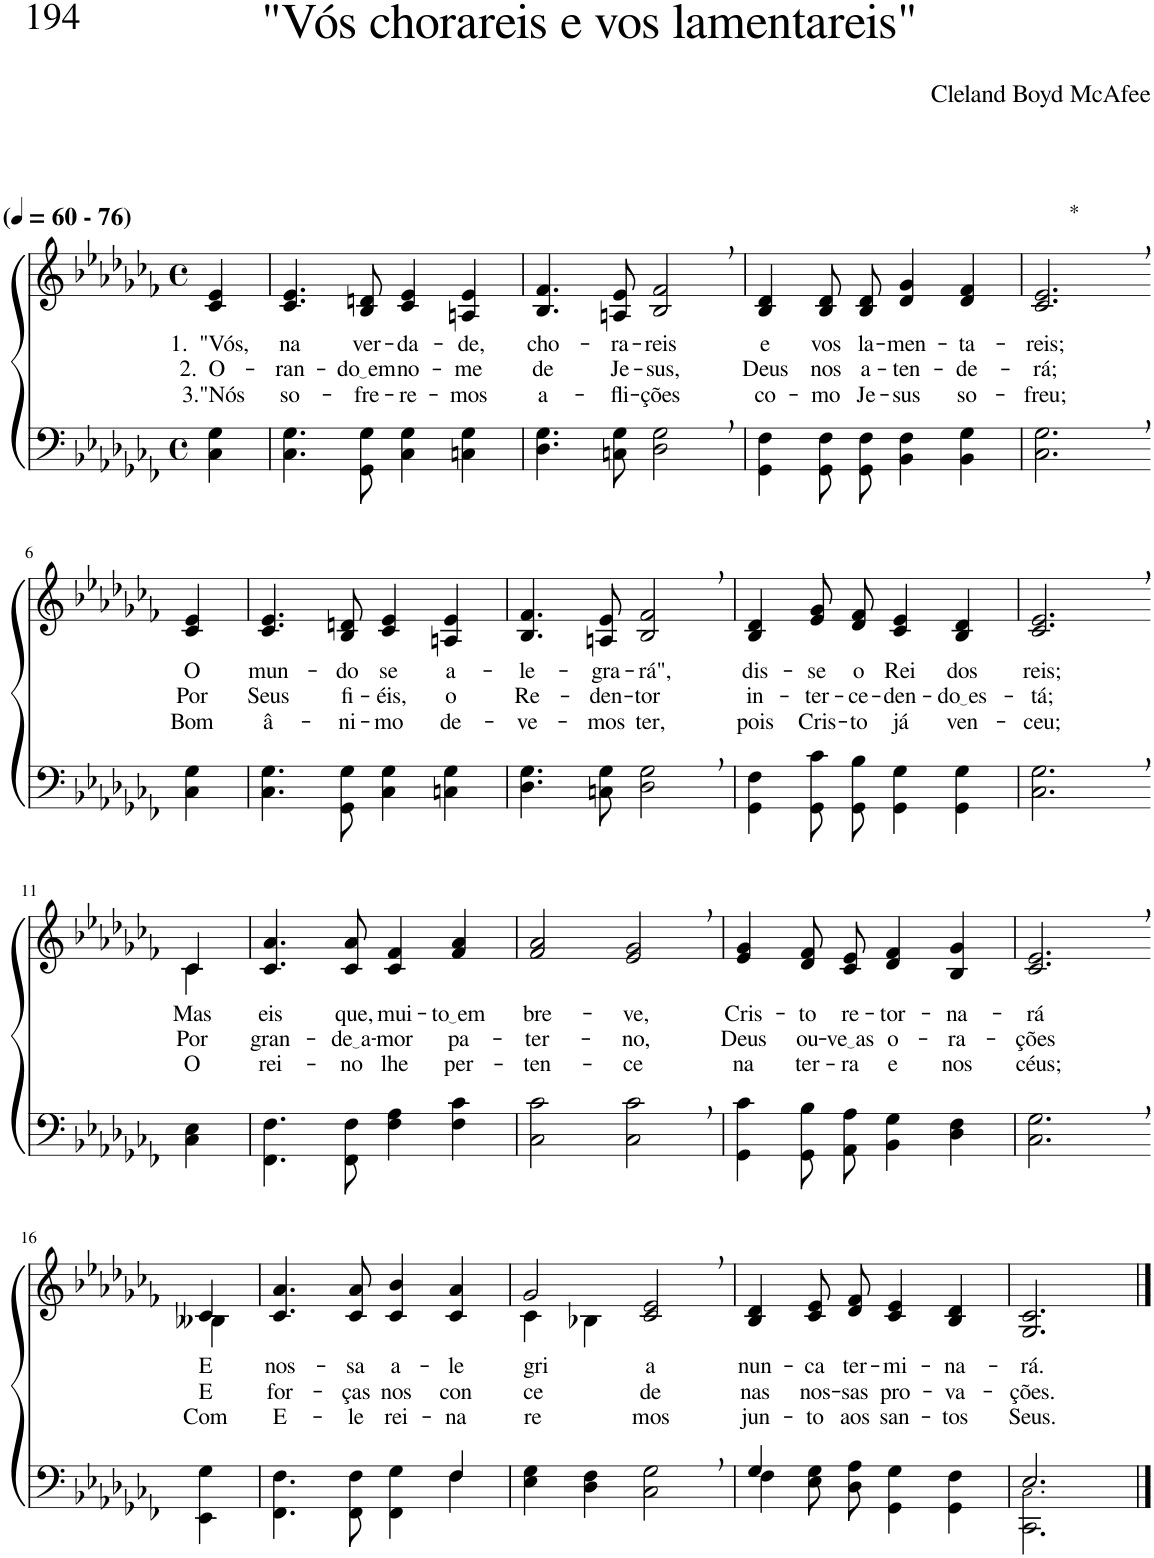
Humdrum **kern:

**kern	**kern	**text	**text	**text
*part2	*part1	*part1	*part1	*part1
*staff2	*staff1	*staff1	*staff1	*staff1
*I"Parte III e IV	*I"Parte I e II	*	*	*
*clefF4	*clefG2	*	*	*
*Trd-1c-2	*Trd-1c-2	*	*	*
*k[b-e-a-d-g-c-f-]	*k[b-e-a-d-g-c-f-]	*	*	*
*M4/4	*M4/4	*	*	*
*met(c)	*met(c)	*	*	*
*MM60	*MM60	*	*	*
=1	=1	=1	=1	=1
!	!LO:TX:a:B:t=(	!	!	!
!	!LO:TX:a:B:t=- 76)	!	!	!
!	!	!LO:LY:b	!LO:LY:b	!LO:LY:b
4C-\ 4G-\	4c-/ 4e-/	1. "Vós,	2. O-	3."Nós
=2	=2	=2	=2	=2
!	!	!LO:LY:b	!LO:LY:b	!LO:LY:b
4.C-\ 4.G-\	4.c-/ 4.e-/	na	-ran-	so-
!	!	!LO:LY:b	!LO:LY:b	!LO:LY:b
8GG-\ 8G-\	8B-/ 8dn/	ver-	do em	-fre-
!	!	!LO:LY:b	!LO:LY:b	!LO:LY:b
4C-\ 4G-\	4c-/ 4e-/	-da-	no-	-re-
!	!	!LO:LY:b	!LO:LY:b	!LO:LY:b
4Cn\ 4G-\	4An/ 4e-/	-de,	-me	-mos
=3	=3	=3	=3	=3
!	!	!LO:LY:b	!LO:LY:b	!LO:LY:b
4.D-\ 4.G-\	4.B-/ 4.f-/	cho-	de	a-
!	!	!LO:LY:b	!LO:LY:b	!LO:LY:b
8Cn\ 8G-\	8An/ 8e-/	-ra-	Je-	-fli-
!	!	!LO:LY:b	!LO:LY:b	!LO:LY:b
2D-\, 2G-\,	2B-/, 2f-/,	-reis	-sus,	-ções
=4	=4	=4	=4	=4
!	!	!LO:LY:b	!LO:LY:b	!LO:LY:b
4GG-\ 4F-\	4B-/ 4d-/	e	Deus	co-
!	!	!LO:LY:b	!LO:LY:b	!LO:LY:b
8GG-/ 8F-/L	8B-/ 8d-/L	vos	nos	-mo
!	!	!LO:LY:b	!LO:LY:b	!LO:LY:b
8GG-/ 8F-/J	8B-/ 8d-/J	la-	a-	Je-
!	!	!LO:LY:b	!LO:LY:b	!LO:LY:b
4BB-\ 4F-\	4d-/ 4g-/	-men-	-ten-	-sus
!	!	!LO:LY:b	!LO:LY:b	!LO:LY:b
4BB-\ 4G-\	4d-/ 4f-/	-ta-	-de-	so-
=5	=5	=5	=5	=5
!	!LO:TX:a:t=*	!	!	!
!	!	!LO:LY:b	!LO:LY:b	!LO:LY:b
2.C-\, 2.G-\,	2.c-/, 2.e-/,	-reis;	-rá;	-freu;
!!LO:LB:g=z
=6-	=6-	=6-	=6-	=6-
!	!	!LO:LY:b	!LO:LY:b	!LO:LY:b
4C-\ 4G-\	4c-/ 4e-/	O	Por	Bom
=7	=7	=7	=7	=7
!	!	!LO:LY:b	!LO:LY:b	!LO:LY:b
4.C-\ 4.G-\	4.c-/ 4.e-/	mun-	Seus	â-
!	!	!LO:LY:b	!LO:LY:b	!LO:LY:b
8GG-\ 8G-\	8B-/ 8dn/	-do	fi-	-ni-
!	!	!LO:LY:b	!LO:LY:b	!LO:LY:b
4C-\ 4G-\	4c-/ 4e-/	se	-éis,	-mo
!	!	!LO:LY:b	!LO:LY:b	!LO:LY:b
4Cn\ 4G-\	4An/ 4e-/	a-	o	de-
=8	=8	=8	=8	=8
!	!	!LO:LY:b	!LO:LY:b	!LO:LY:b
4.D-\ 4.G-\	4.B-/ 4.f-/	-le-	Re-	-ve-
!	!	!LO:LY:b	!LO:LY:b	!LO:LY:b
8Cn\ 8G-\	8An/ 8e-/	-gra-	-den-	-mos
!	!	!LO:LY:b	!LO:LY:b	!LO:LY:b
2D-\, 2G-\,	2B-/, 2f-/,	-rá",	-tor	ter,
=9	=9	=9	=9	=9
!	!	!LO:LY:b	!LO:LY:b	!LO:LY:b
4GG-\ 4F-\	4B-/ 4d-/	dis-	in-	pois
!	!	!LO:LY:b	!LO:LY:b	!LO:LY:b
8GG-\ 8c-\L	8e-/ 8g-/L	-se	-ter-	Cris-
!	!	!LO:LY:b	!LO:LY:b	!LO:LY:b
8GG-\ 8B-\J	8d-/ 8f-/J	o	-ce-	-to
!	!	!LO:LY:b	!LO:LY:b	!LO:LY:b
4GG-\ 4G-\	4c-/ 4e-/	Rei	-den-	já
!	!	!LO:LY:b	!LO:LY:b	!LO:LY:b
4GG-\ 4G-\	4B-/ 4d-/	dos	do es	ven-
=10	=10	=10	=10	=10
!	!	!LO:LY:b	!LO:LY:b	!LO:LY:b
2.C-\, 2.G-\,	2.c-/, 2.e-/,	reis;	-tá;	-ceu;
!!LO:LB:g=z
=11-	=11-	=11-	=11-	=11-
*	*^	*	*	*
!	!	!	!LO:LY:b	!LO:LY:b	!LO:LY:b
4C-\ 4E-\	4c-/	4c-\	Mas	Por	O
=12	=12	=12	=12	=12	=12
!	!	!	!LO:LY:b	!LO:LY:b	!LO:LY:b
*	*v	*v	*	*	*
4.FF-\ 4.F-\	4.c-/ 4.a-/	eis	gran-	rei-
!	!	!LO:LY:b	!LO:LY:b	!LO:LY:b
8FF-\ 8F-\	8c-/ 8a-/	que,	de a	-no
!	!	!LO:LY:b	!LO:LY:b	!LO:LY:b
4F-\ 4A-\	4c-/ 4f-/	mui-	-mor	lhe
!	!	!LO:LY:b	!LO:LY:b	!LO:LY:b
4F-\ 4c-\	4f-/ 4a-/	to em	pa-	per-
=13	=13	=13	=13	=13
!	!	!LO:LY:b	!LO:LY:b	!LO:LY:b
2C-\ 2c-\	2f-/ 2a-/	bre-	-ter-	-ten-
!	!	!LO:LY:b	!LO:LY:b	!LO:LY:b
2C-\, 2c-\,	2e-/, 2g-/,	-ve,	-no,	-ce
=14	=14	=14	=14	=14
!	!	!LO:LY:b	!LO:LY:b	!LO:LY:b
4GG-\ 4c-\	4e-/ 4g-/	Cris-	Deus	na
!	!	!LO:LY:b	!LO:LY:b	!LO:LY:b
8GG-\ 8B-\L	8d-/ 8f-/L	-to	ou-	ter-
!	!	!LO:LY:b	!LO:LY:b	!LO:LY:b
8AA-\ 8A-\J	8c-/ 8e-/J	re-	ve as	-ra
!	!	!LO:LY:b	!LO:LY:b	!LO:LY:b
4BB-\ 4G-\	4d-/ 4f-/	-tor-	o-	e
!	!	!LO:LY:b	!LO:LY:b	!LO:LY:b
4D-\ 4F-\	4B-/ 4g-/	-na-	-ra-	nos
=15	=15	=15	=15	=15
!	!	!LO:LY:b	!LO:LY:b	!LO:LY:b
2.C-\, 2.G-\,	2.c-/, 2.e-/,	-rá	-ções	céus;
!!LO:LB:g=z
=16-	=16-	=16-	=16-	=16-
*	*^	*	*	*
!	!	!	!LO:LY:b	!LO:LY:b	!LO:LY:b
4EE-\ 4G-\	4c-/	4B--X\	E	E	Com
=17	=17	=17	=17	=17	=17
*^	*	*	*	*	*
!	!	!	!	!LO:LY:b	!LO:LY:b	!LO:LY:b
*	*	*v	*v	*	*	*
2.ryy	4.FF-\ 4.F-\	4.c-/ 4.a-/	nos-	for-	E-
!	!	!	!LO:LY:b	!LO:LY:b	!LO:LY:b
.	8FF-\ 8F-\	8c-/ 8a-/	-sa	-ças	-le
!	!	!	!LO:LY:b	!LO:LY:b	!LO:LY:b
.	4FF-\ 4G-\	4c-/ 4b-/	a-	nos	rei-
!	!	!	!LO:LY:b	!LO:LY:b	!LO:LY:b
4F-/	4F-\	4c-/ 4a-/	-le-	con-	-na-
=18	=18	=18	=18	=18	=18
*	*	*^	*	*	*
!	!	!	!	!LO:LY:b	!LO:LY:b	!LO:LY:b
*v	*v	*	*	*	*	*
4E-\ 4G-\	2g-/	4c-\	-gri-	-ce-	-re-
4D-\ 4F-\	.	4B-X\	.	.	.
!	!	!	!LO:LY:b	!LO:LY:b	!LO:LY:b
2C-\, 2G-\,	2c-/, 2e-/,	2ryy	-a	-de	mos
=19	=19	=19	=19	=19	=19
*^	*	*	*	*	*
!	!	!	!	!LO:LY:b	!LO:LY:b	!LO:LY:b
*	*	*v	*v	*	*	*
4G-/	4F-\	4B-/ 4d-/	nun-	nas	jun-
!	!	!	!LO:LY:b	!LO:LY:b	!LO:LY:b
2.ryy	8E-\ 8G-\L	8c-/ 8e-/L	-ca	nos-	-to
!	!	!	!LO:LY:b	!LO:LY:b	!LO:LY:b
.	8D-\ 8A-\J	8d-/ 8f-/J	ter-	-sas	aos
!	!	!	!LO:LY:b	!LO:LY:b	!LO:LY:b
.	4GG-\ 4G-\	4c-/ 4e-/	-mi-	pro-	san-
!	!	!	!LO:LY:b	!LO:LY:b	!LO:LY:b
.	4GG-\ 4F-\	4B-/ 4d-/	-na-	-va-	-tos
=20	=20	=20	=20	=20	=20
!	!	!	!LO:LY:b	!LO:LY:b	!LO:LY:b
2.E-/	2.CC-\ 2.C-!\	2.G-/ 2.c-/	-rá.	-ções.	Seus.
*v	*v	*	*	*	*
==	==	==	==	==
*-	*-	*-	*-	*-
